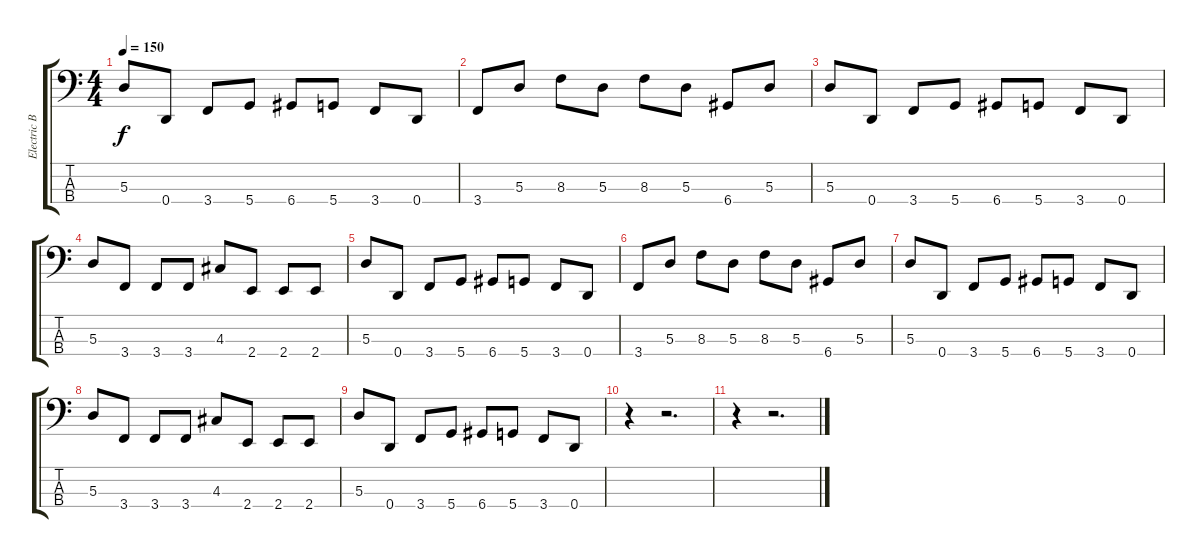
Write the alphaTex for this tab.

\track ("Electric Bass" "Electric B") {instrument electricbassfinger}
\staff {score tabs}
\tuning (G2 D2 A1 D1) {hide}
\ts (4 4)
\tempo 150
\clef f4
\ks c
5.3.8{dy f} 0.4.8 3.4.8 5.4.8 6.4.8 5.4.8 3.4.8 0.4.8 |
3.4.8 5.3.8 8.3.8 5.3.8 8.3.8 5.3.8 6.4.8 5.3.8 |
5.3.8 0.4.8 3.4.8 5.4.8 6.4.8 5.4.8 3.4.8 0.4.8 |
5.3.8 3.4.8 3.4.8 3.4.8 4.3.8 2.4.8 2.4.8 2.4.8 |
5.3.8 0.4.8 3.4.8 5.4.8 6.4.8 5.4.8 3.4.8 0.4.8 |
3.4.8 5.3.8 8.3.8 5.3.8 8.3.8 5.3.8 6.4.8 5.3.8 |
5.3.8 0.4.8 3.4.8 5.4.8 6.4.8 5.4.8 3.4.8 0.4.8 |
5.3.8 3.4.8 3.4.8 3.4.8 4.3.8 2.4.8 2.4.8 2.4.8 |
5.3.8 0.4.8 3.4.8 5.4.8 6.4.8 5.4.8 3.4.8 0.4.8 |
r.4 r.2{d} |
r.4 r.2{d}
